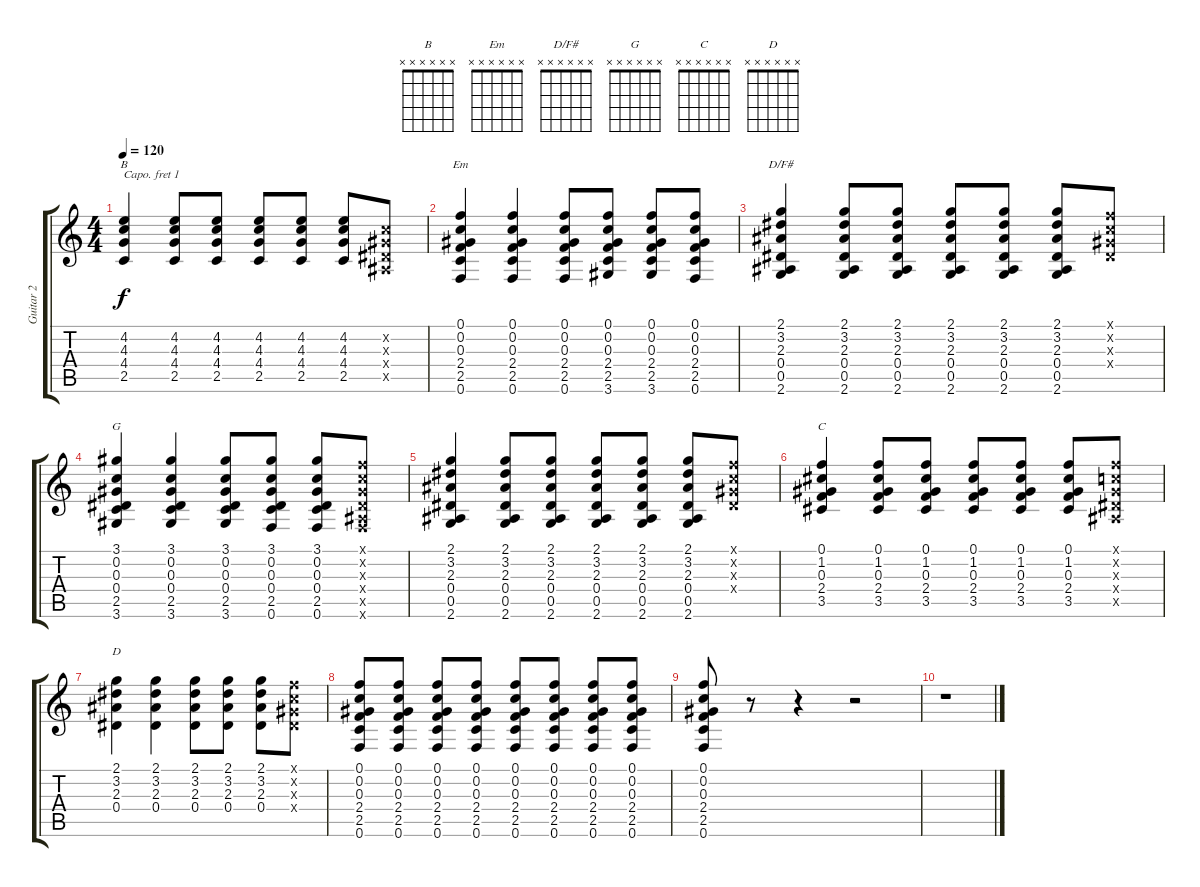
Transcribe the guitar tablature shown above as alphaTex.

\track ("Guitar 2" "Guitar 2") {instrument distortionguitar}
\staff {score tabs}
\capo 1
\tuning (E4 B3 G3 D3 A2 E2) {hide}
\chord ("B" x x x x x x) {firstfret 0}
\chord ("Em" x x x x x x) {firstfret 0}
\chord ("D/F#" x x x x x x) {firstfret 0}
\chord ("G" x x x x x x) {firstfret 0}
\chord ("C" x x x x x x) {firstfret 0}
\chord ("D" x x x x x x) {firstfret 0}
\ts (4 4)
\tempo 120
\clef g2
\ks c
(4.2 4.3 4.4 2.5).4{ch "B" dy f} (4.2 4.3 4.4 2.5).8 (4.2 4.3 4.4 2.5).8 (4.2 4.3 4.4 2.5).8 (4.2 4.3 4.4 2.5).8 (4.2 4.3 4.4 2.5).8 (0.2{x} 0.3{x} 0.4{x} 0.5{x}).8 |
(0.1 0.2 0.3 2.4 2.5 0.6).4{ch "Em"} (0.1 0.2 0.3 2.4 2.5 0.6).4 (0.1 0.2 0.3 2.4 2.5 0.6).8 (0.1 0.2 0.3 2.4 2.5 3.6).8 (0.1 0.2 0.3 2.4 2.5 3.6).8 (0.1 0.2 0.3 2.4 2.5 0.6).8 |
(2.1 3.2 2.3 0.4 0.5 2.6).4{ch "D/F#"} (2.1 3.2 2.3 0.4 0.5 2.6).8 (2.1 3.2 2.3 0.4 0.5 2.6).8 (2.1 3.2 2.3 0.4 0.5 2.6).8 (2.1 3.2 2.3 0.4 0.5 2.6).8 (2.1 3.2 2.3 0.4 0.5 2.6).8 (0.1{x} 0.2{x} 0.3{x} 0.4{x}).8 |
(3.1 0.2 0.3 0.4 2.5 3.6).4{ch "G"} (3.1 0.2 0.3 0.4 2.5 3.6).4 (3.1 0.2 0.3 0.4 2.5 3.6).8 (3.1 0.2 0.3 0.4 2.5 0.6).8 (3.1 0.2 0.3 0.4 2.5 0.6).8 (0.1{x} 0.2{x} 0.3{x} 0.4{x} 0.5{x} 0.6{x}).8 |
(2.1 3.2 2.3 0.4 0.5 2.6).4 (2.1 3.2 2.3 0.4 0.5 2.6).8 (2.1 3.2 2.3 0.4 0.5 2.6).8 (2.1 3.2 2.3 0.4 0.5 2.6).8 (2.1 3.2 2.3 0.4 0.5 2.6).8 (2.1 3.2 2.3 0.4 0.5 2.6).8 (0.1{x} 0.2{x} 0.3{x} 0.4{x}).8 |
(0.1 1.2 0.3 2.4 3.5).4{ch "C"} (0.1 1.2 0.3 2.4 3.5).8 (0.1 1.2 0.3 2.4 3.5).8 (0.1 1.2 0.3 2.4 3.5).8 (0.1 1.2 0.3 2.4 3.5).8 (0.1 1.2 0.3 2.4 3.5).8 (0.1{x} 0.2{x} 0.3{x} 0.4{x} 0.5{x}).8 |
(2.1 3.2 2.3 0.4).4{ch "D"} (2.1 3.2 2.3 0.4).4 (2.1 3.2 2.3 0.4).8 (2.1 3.2 2.3 0.4).8 (2.1 3.2 2.3 0.4).8 (0.1{x} 0.2{x} 0.3{x} 0.4{x}).8 |
(0.1 0.2 0.3 2.4 2.5 0.6).8 (0.1 0.2 0.3 2.4 2.5 0.6).8 (0.1 0.2 0.3 2.4 2.5 0.6).8 (0.1 0.2 0.3 2.4 2.5 0.6).8 (0.1 0.2 0.3 2.4 2.5 0.6).8 (0.1 0.2 0.3 2.4 2.5 0.6).8 (0.1 0.2 0.3 2.4 2.5 0.6).8 (0.1 0.2 0.3 2.4 2.5 0.6).8 |
(0.1 0.2 0.3 2.4 2.5 0.6).8 r.8 r.4 r.2 |
r.1
